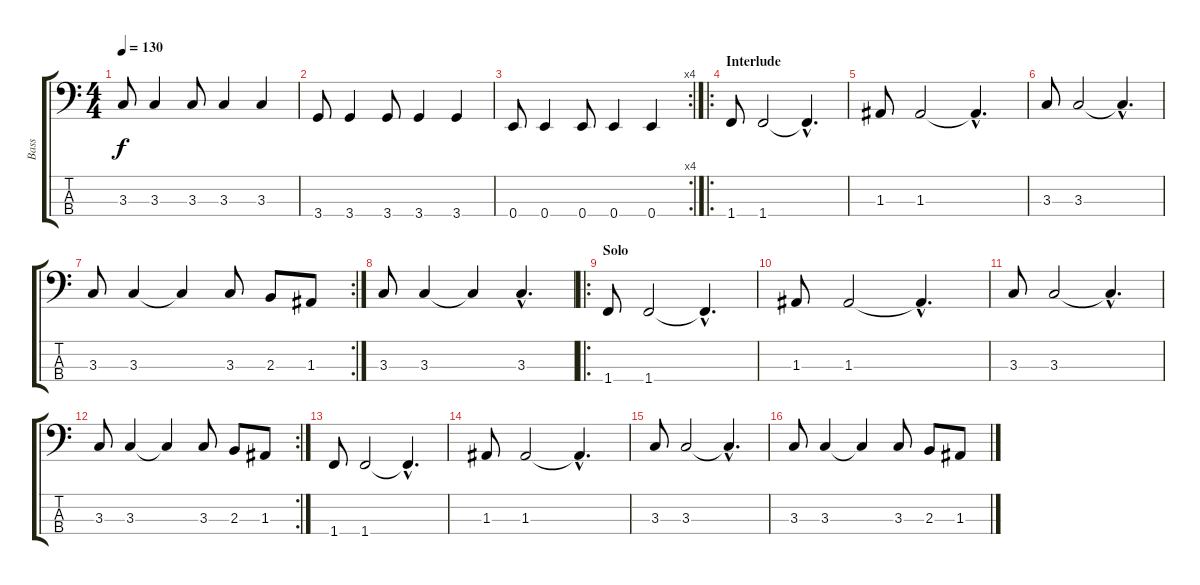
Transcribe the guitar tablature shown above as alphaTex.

\track ("Bass" "Bass") {instrument electricbasspick}
\staff {score tabs}
\tuning (G2 D2 A1 E1) {hide}
\ts (4 4)
\tempo 130
\clef f4
\ks c
3.3.8{dy f} 3.3.4 3.3.8 3.3.4 3.3.4 |
3.4.8 3.4.4 3.4.8 3.4.4 3.4.4 |
\rc 4
0.4.8 0.4.4 0.4.8 0.4.4 0.4.4 |
\ro
\section ("" "Interlude")
1.4.8 1.4.2 1.4{hac t}.4{d} |
1.3.8 1.3.2 1.3{hac t}.4{d} |
3.3.8 3.3.2 3.3{hac t}.4{d} |
\rc 2
3.3.8 3.3.4 3.3{t}.4 3.3.8 2.3.8 1.3.8 |
3.3.8 3.3.4 3.3{t}.4 3.3{hac}.4{d} |
\ro
\section ("" "Solo")
1.4.8 1.4.2 1.4{hac t}.4{d} |
1.3.8 1.3.2 1.3{hac t}.4{d} |
3.3.8 3.3.2 3.3{hac t}.4{d} |
\rc 2
3.3.8 3.3.4 3.3{t}.4 3.3.8 2.3.8 1.3.8 |
1.4.8 1.4.2 1.4{hac t}.4{d} |
1.3.8 1.3.2 1.3{hac t}.4{d} |
3.3.8 3.3.2 3.3{hac t}.4{d} |
3.3.8 3.3.4 3.3{t}.4 3.3.8 2.3.8 1.3.8
